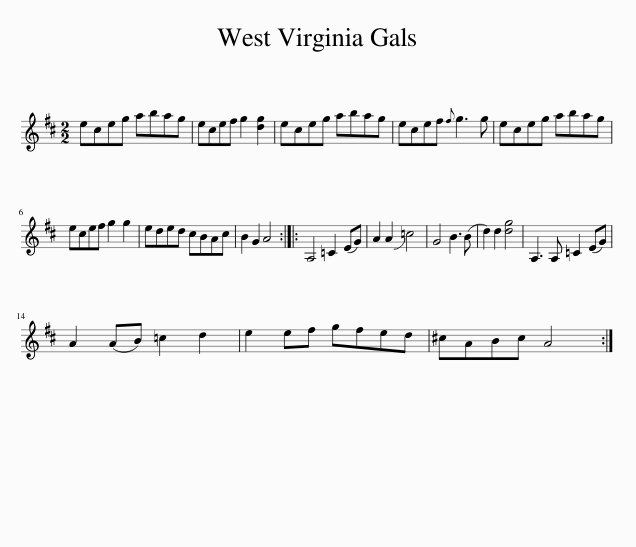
X:1
L:1/8
M:2/2
I:linebreak $
K:D
V:1 treble
V:1
 eceg abag | ecef g2 [dg]2 | eceg abag | ecef{f} g3 g | eceg abag |$ %5
 ecef g2 g2 | eded cBAc | B2 G2 A4 :: A,4 =C2 (EG) | A2 A2 !slide!=c4 | %10
 G4 B3 (B | d2) d2 [dg]4 | A,3 A, =C2 (EG) |$ A2 (AB) =c2 d2 | e2 ef gfed | %15
 ^cABc A4 :| %16
